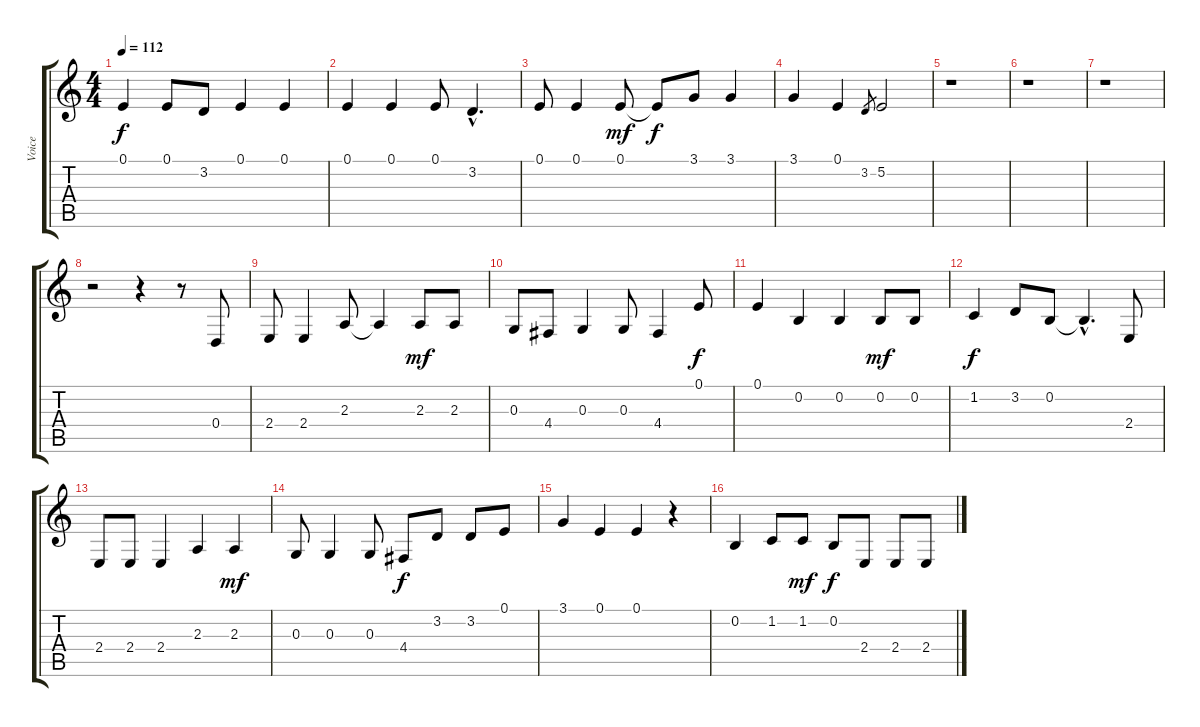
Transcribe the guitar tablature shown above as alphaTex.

\track ("Voice" "Voice") {instrument lead6voice}
\staff {score tabs}
\tuning (E4 B3 G3 D3 A2 E2) {hide}
\ts (4 4)
\tempo 112
\clef g2
\ks c
0.1.4{dy f} 0.1.8 3.2.8 0.1.4 0.1.4 |
0.1.4 0.1.4 0.1.8 3.2{hac}.4{d} |
0.1.8 0.1.4 0.1.8{dy mf} 0.1{t}.8{dy f} 3.1.8 3.1.4 |
3.1.4 0.1.4 3.2.8{gr} 5.2.2 |
r.1 |
r.1 |
r.1 |
r.2 r.4 r.8 0.4.8 |
2.4.8 2.4.4 2.3.8 2.3{t}.4 2.3.8{dy mf} 2.3.8 |
0.3.8 4.4.8 0.3.4 0.3.8 4.4.4 0.1.8{dy f} |
0.1.4 0.2.4 0.2.4 0.2.8{dy mf} 0.2.8 |
1.2.4{dy f} 3.2.8 0.2.8 0.2{hac t}.4{d} 2.4.8 |
2.4.8 2.4.8 2.4.4 2.3.4 2.3.4{dy mf} |
0.3.8 0.3.4 0.3.8 4.4.8{dy f} 3.2.8 3.2.8 0.1.8 |
3.1.4 0.1.4 0.1.4 r.4 |
0.2.4 1.2.8 1.2.8{dy mf} 0.2.8{dy f} 2.4.8 2.4.8 2.4.8
